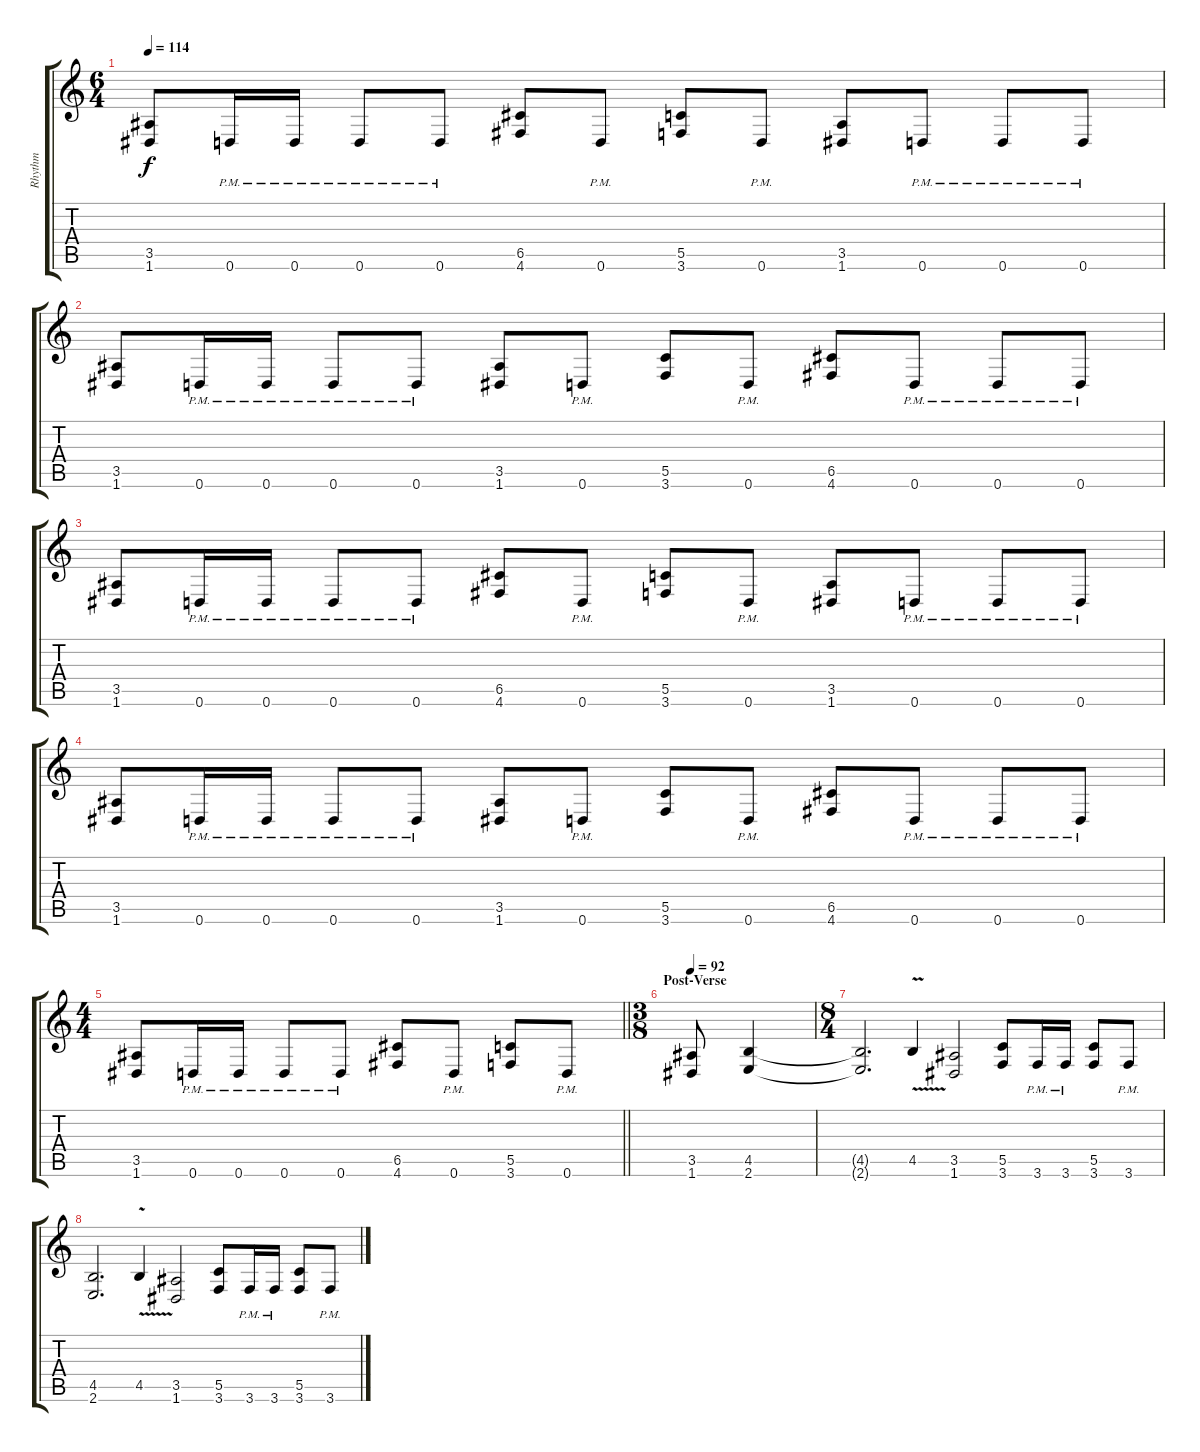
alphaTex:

\track ("Rhythm" "Rhythm") {instrument overdrivenguitar}
\staff {score tabs}
\tuning (D4 A3 F3 C3 G2 D2) {hide}
\ts (6 4)
\tempo 114
\clef g2
\ks c
(3.5 1.6).8{dy f} 0.6{pm}.16 0.6{pm}.16 0.6{pm}.8 0.6{pm}.8 (6.5 4.6).8 0.6{pm}.8 (5.5 3.6).8 0.6{pm}.8 (3.5 1.6).8 0.6{pm}.8 0.6{pm}.8 0.6{pm}.8 |
(3.5 1.6).8 0.6{pm}.16 0.6{pm}.16 0.6{pm}.8 0.6{pm}.8 (3.5 1.6).8 0.6{pm}.8 (5.5 3.6).8 0.6{pm}.8 (6.5 4.6).8 0.6{pm}.8 0.6{pm}.8 0.6{pm}.8 |
(3.5 1.6).8 0.6{pm}.16 0.6{pm}.16 0.6{pm}.8 0.6{pm}.8 (6.5 4.6).8 0.6{pm}.8 (5.5 3.6).8 0.6{pm}.8 (3.5 1.6).8 0.6{pm}.8 0.6{pm}.8 0.6{pm}.8 |
(3.5 1.6).8 0.6{pm}.16 0.6{pm}.16 0.6{pm}.8 0.6{pm}.8 (3.5 1.6).8 0.6{pm}.8 (5.5 3.6).8 0.6{pm}.8 (6.5 4.6).8 0.6{pm}.8 0.6{pm}.8 0.6{pm}.8 |
\ts (4 4)
\barLineRight lightlight
(3.5 1.6).8 0.6{pm}.16 0.6{pm}.16 0.6{pm}.8 0.6{pm}.8 (6.5 4.6).8 0.6{pm}.8 (5.5 3.6).8 0.6{pm}.8 |
\ts (3 8)
\section ("" "Post-Verse")
\tempo 92
(3.5 1.6).8 (4.5 2.6).4 |
\ts (8 4)
(4.5{t} 2.6{t}).2{d} 4.5{v}.4 (3.5 1.6).2 (5.5 3.6).8 3.6{pm}.16 3.6{pm}.16 (5.5 3.6).8 3.6{pm}.8 |
(4.5 2.6).2{d} 4.5{v}.4 (3.5 1.6).2 (5.5 3.6).8 3.6{pm}.16 3.6{pm}.16 (5.5 3.6).8 3.6{pm}.8
